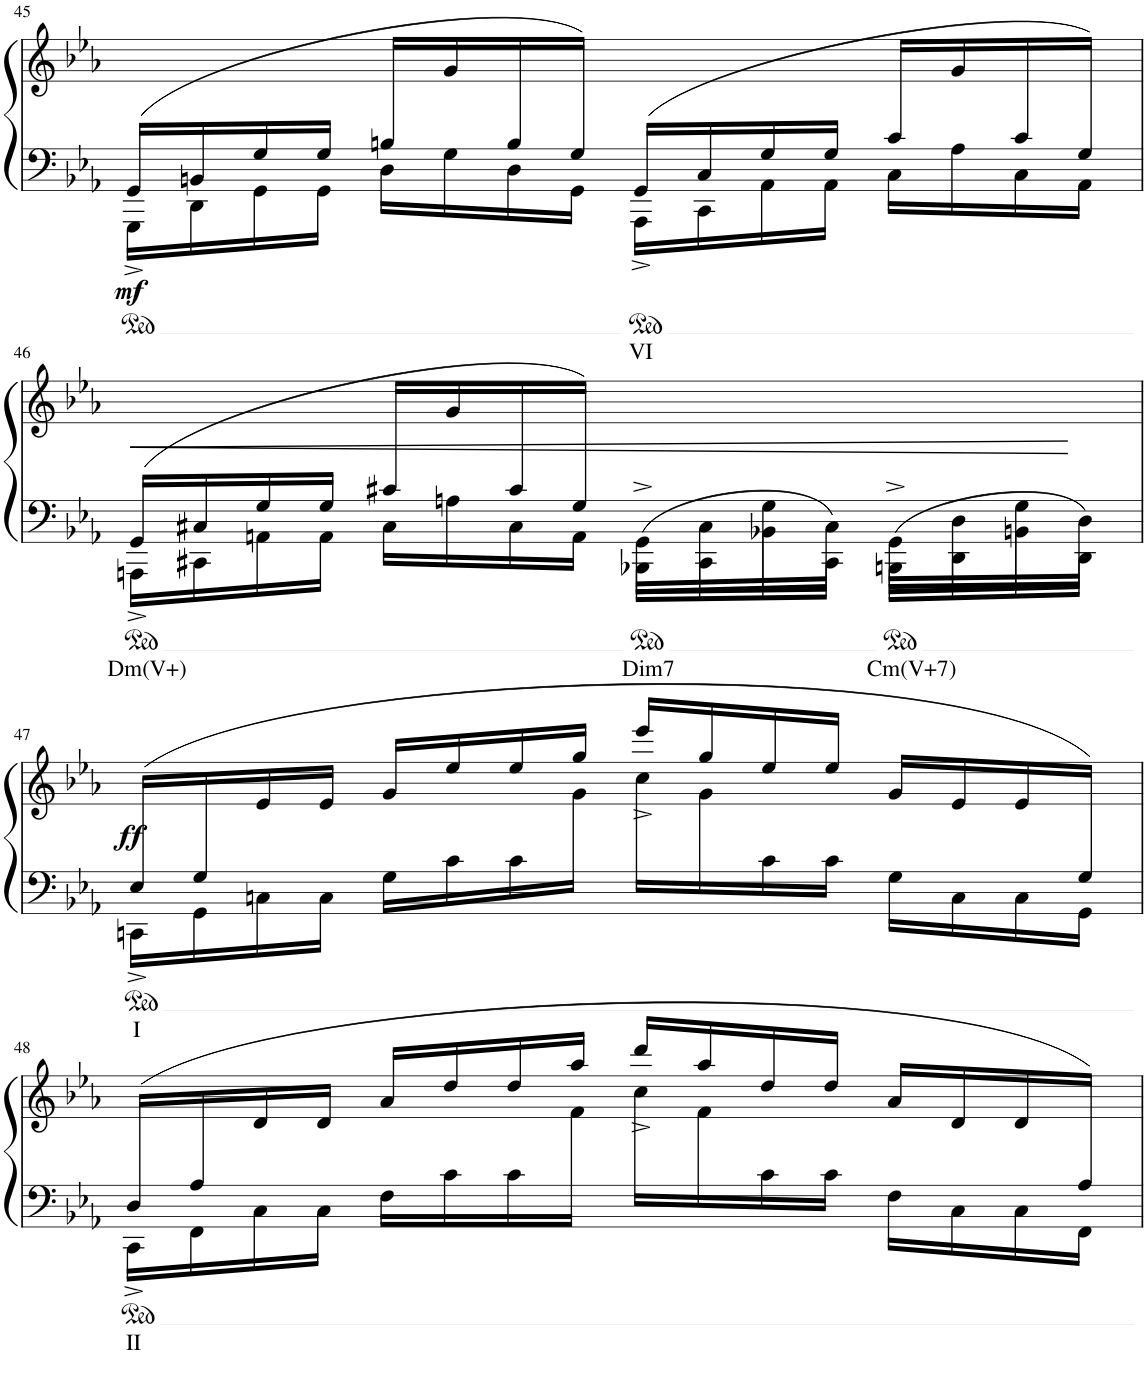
**kern	**text	**kern	**dynam
*part1	*part1	*part1	*part1
*staff2	*staff2	*staff1	*staff1/2
*I"Piano	*	*	*
*I'Pno	*	*	*
!!LO:PB:g=z
*clefF4	*	*clefG2	*
*k[b-e-a-]	*	*k[b-e-a-]	*
*M4/4	*	*M4/4	*
*met(c|)	*	*met(c|)	*
=45	=45	=45	=45
*^	*	*	*
!	!	!	!	!LO:DY:b=2
16GG^/LL	16GGG\LL	.	16ryy	mf
16BBn/	16DD\	.	.	.
16G/	16GG\	.	.	.
16G/JJ	16GG\JJ	.	.	.
16Bn/LL	16D\LL	.	.	.
16ryy	16G\	.	16g/	.
16B/	16D\	.	8ryy	.
16G/JJ	16GG\JJ	.	.	.
!	!	!LO:LY:b	!	!
16GG^/LL	16AAA-\LL	VI	16ryy	.
16C/	16CC\	.	.	.
16G/	16AA-\	.	.	.
16G/JJ	16AA-\JJ	.	.	.
16c/LL	16C\LL	.	.	.
16ryy	16A-\	.	16g/	.
16c/	16C\	.	8ryy	.
16G/JJ	16AA-\JJ	.	.	.
!!LO:LB:g=z
=46	=46	=46	=46	=46
!	!	!LO:LY:b	!	!
16GG^/LL	16AAAn\LL	Dm(V+)	16ryy	.
16C#X/	16CC#X\	.	.	.
16G/	16AAn\	.	.	.
16G/JJ	16AA\JJ	.	.	.
16c#X/LL	16C#\LL	.	.	.
16ryy	16An\	.	16g/	.
16c#/	16C#\	.	8ryy	.
16G/JJ	16AA\JJ	.	.	.
!	!	!LO:LY:b	!	!
16GG^\LL	16BBB-X\LL	Dim7	4ryy	.
16C#\	16CC#\	.	.	.
16G\	16BB-X\	.	.	.
16C#\JJ	16CC#\JJ	.	.	.
!	!	!LO:LY:b	!	!
16GG^\LL	16BBBn\LL	Cm(V+7)	4ryy	.
16D\	16DD\	.	.	.
16G\	16BBn\	.	.	.
16D\JJ	16DD\JJ	.	.	.
!!LO:LB:g=z
=47	=47	=47	=47	=47
!	!	!LO:LY:b	!	!LO:DY:b
*	*	*	*^	*
16E-^/LL	16CCn\LL	I	8ryy	4..ryy	ff
16G/	16GG\	.	.	.	.
16ryy	16Cn\	.	16e-/	.	.
.	16C\JJ	.	16e-/JJ	.	.
.	16G\LL	.	16g/LL	.	.
.	16c\	.	16ee-/	.	.
.	16c\	.	16ee-/	.	.
.	8.ryy	.	16gg/JJ	16g\JJ	.
.	.	.	16eee-^/LL	16cc\LL	.
.	.	.	16gg/	16g\	.
.	16c\	.	16ee-/	4.ryy	.
.	16c\JJ	.	16ee-/JJ	.	.
.	16G\LL	.	16g/LL	.	.
.	16C\	.	16e-/	.	.
.	16C\	.	16e-/	.	.
16G/JJ	16GG\JJ	.	16ryy	.	.
!!LO:LB:g=z	!!
=48	=48	=48	=48	=48	=48
!	!	!LO:LY:b	!	!	!
16D^/LL	16CC\LL	II	8ryy	4..ryy	.
16A-/	16FF\	.	.	.	.
16ryy	16C\	.	16d/	.	.
.	16C\JJ	.	16d/JJ	.	.
.	16F\LL	.	16a-/LL	.	.
.	16c\	.	16dd/	.	.
.	16c\	.	16dd/	.	.
.	8.ryy	.	16aa-/JJ	16f\JJ	.
.	.	.	16ddd^/LL	16cc\LL	.
.	.	.	16aa-/	16f\	.
.	16c\	.	16dd/	4.ryy	.
.	16c\JJ	.	16dd/JJ	.	.
.	16F\LL	.	16a-/LL	.	.
.	16C\	.	16d/	.	.
.	16C\	.	16d/	.	.
16A-/JJ	16FF\JJ	.	16ryy	.	.
*v	*v	*	*	*	*
*	*	*v	*v	*
=	=	=	=
*-	*-	*-	*-
